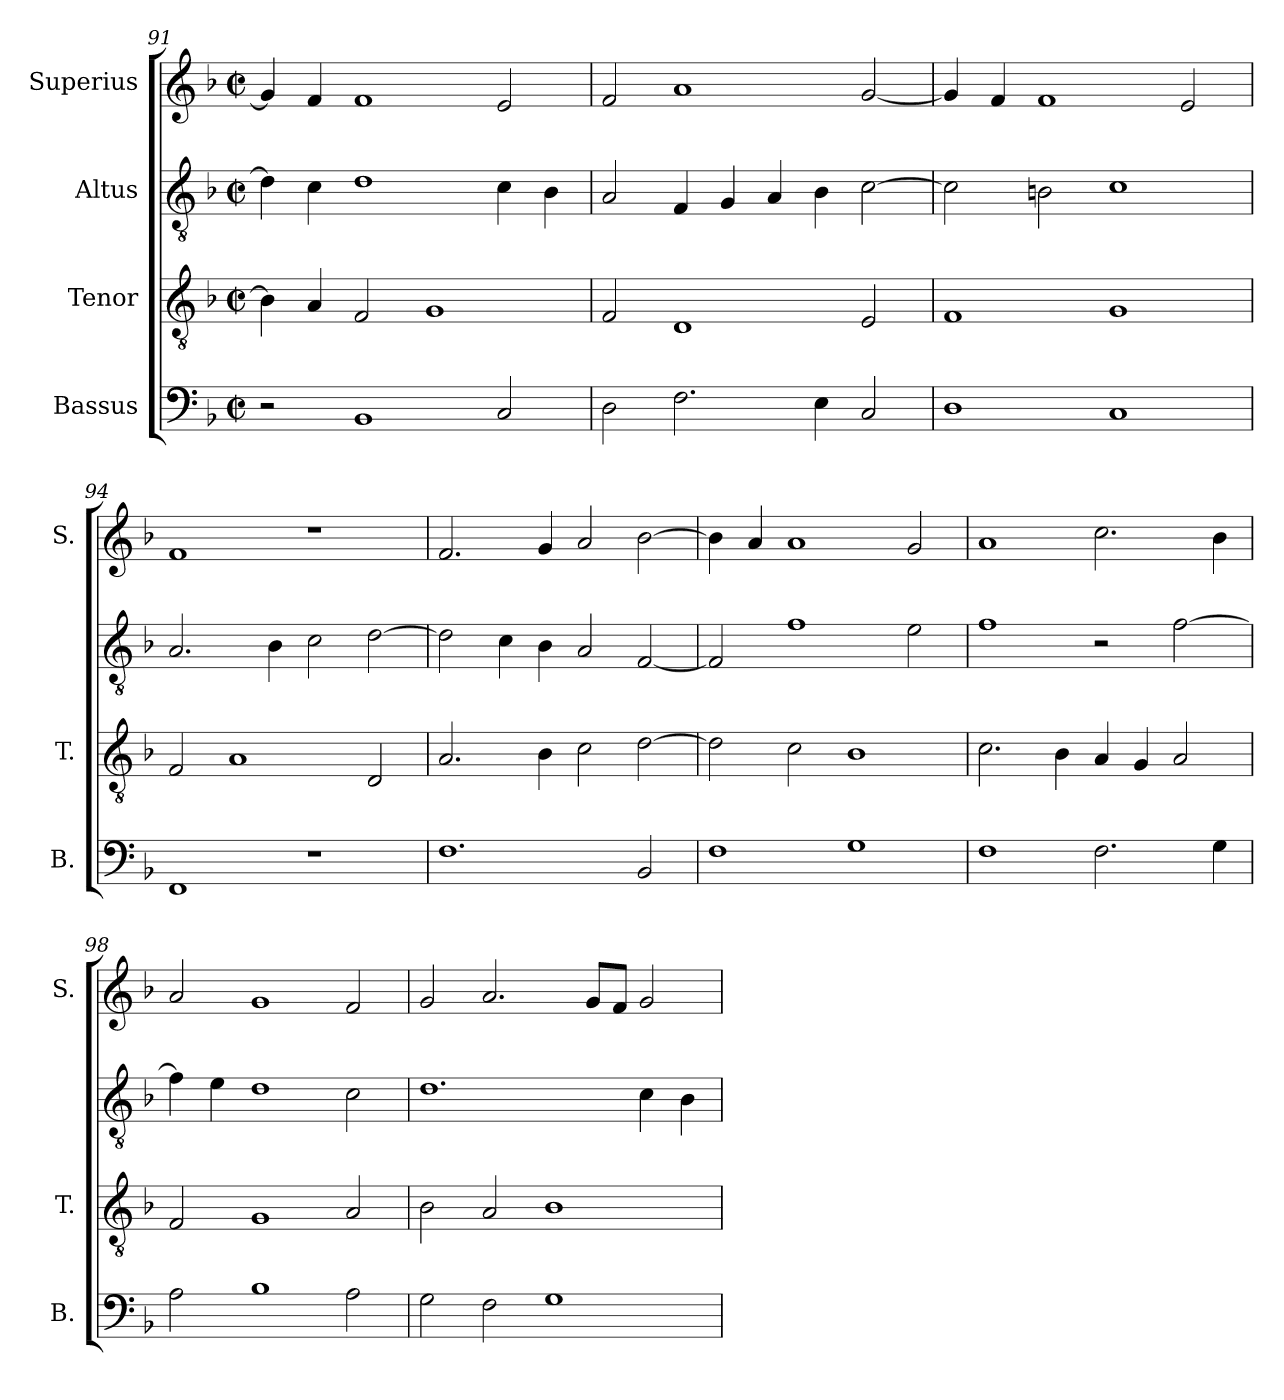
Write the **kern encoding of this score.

**kern	**kern	**kern	**kern
*part4	*part3	*part2	*part1
*staff4	*staff3	*staff2	*staff1
*I"Bassus	*I"Tenor	*I"Altus	*I"Superius
*I'B.	*I'T.	*	*I'S.
*clefF4	*clefGv2	*clefGv2	*clefG2
*	*ITrd7c12	*ITrd7c12	*
*k[b-]	*k[b-]	*k[b-]	*k[b-]
*F:	*F:	*F:	*F:
*M2/2	*M2/2	*M2/2	*M2/2
*met(c|)	*met(c|)	*met(c|)	*met(c|)
=91	=91	=91	=91
2r	4BB-i\]	4Di\]	4gi/]
.	4AAi/	4Ci\	4fi/
1BB-i	2FFi/	1Di	1fi
.	1GGi	.	.
2Ci/	.	4Ci\	2ei/
.	.	4BB-i\	.
!!LO:LB:g=z
=92	=92	=92	=92
2Di\	2FFi/	2AAi/	2fi/
2.Fi\	1DDi	4FFi/	1ai
.	.	4GGi/	.
.	.	4AAi/	.
4Ei\	.	4BB-i\	.
2Ci/	2EEi/	[>2Ci\	[<2gi/
=93	=93	=93	=93
1Di	1FFi	2Ci\]	4gi/]
.	.	.	4fi/
.	.	2BBni\	1fi
1Ci	1GGi	1Ci	.
.	.	.	2ei/
=94	=94	=94	=94
1FFi	2FFi/	2.AAi/	1fi
.	1AAi	.	.
.	.	4BB-i\	.
1r	.	2Ci\	1r
.	2DDi/	[>2Di\	.
=95	=95	=95	=95
1.Fi	2.AAi/	2Di\]	2.fi/
.	.	4Ci\	.
.	4BB-i\	4BB-i\	4gi/
.	2Ci\	2AAi/	2ai/
2BB-i/	[>2Di\	[<2FFi/	[>2b-i\
=96	=96	=96	=96
1Fi	2Di\]	2FFi/]	4b-i\]
.	.	.	4ai/
.	2Ci\	1Fi	1ai
1Gi	1BB-i	.	.
.	.	2Ei\	2gi/
!!LO:PB:g=z
=97	=97	=97	=97
1Fi	2.Ci\	1Fi	1ai
.	4BB-i\	.	.
2.Fi\	4AAi/	2r	2.cci\
.	4GGi/	.	.
.	2AAi/	[>2Fi\	.
4Gi\	.	.	4b-i\
=98	=98	=98	=98
2Ai\	2FFi/	4Fi\]	2ai/
.	.	4Ei\	.
1B-i	1GGi	1Di	1gi
2Ai\	2AAi/	2Ci\	2fi/
=99	=99	=99	=99
2Gi\	2BB-i\	1.Di	2gi/
2Fi\	2AAi/	.	2.ai/
1Gi	1BB-i	.	.
.	.	.	8gi/L
.	.	.	8fi/J
.	.	4Ci\	2gi/
.	.	4BB-i\	.
=	=	=	=
*-	*-	*-	*-
